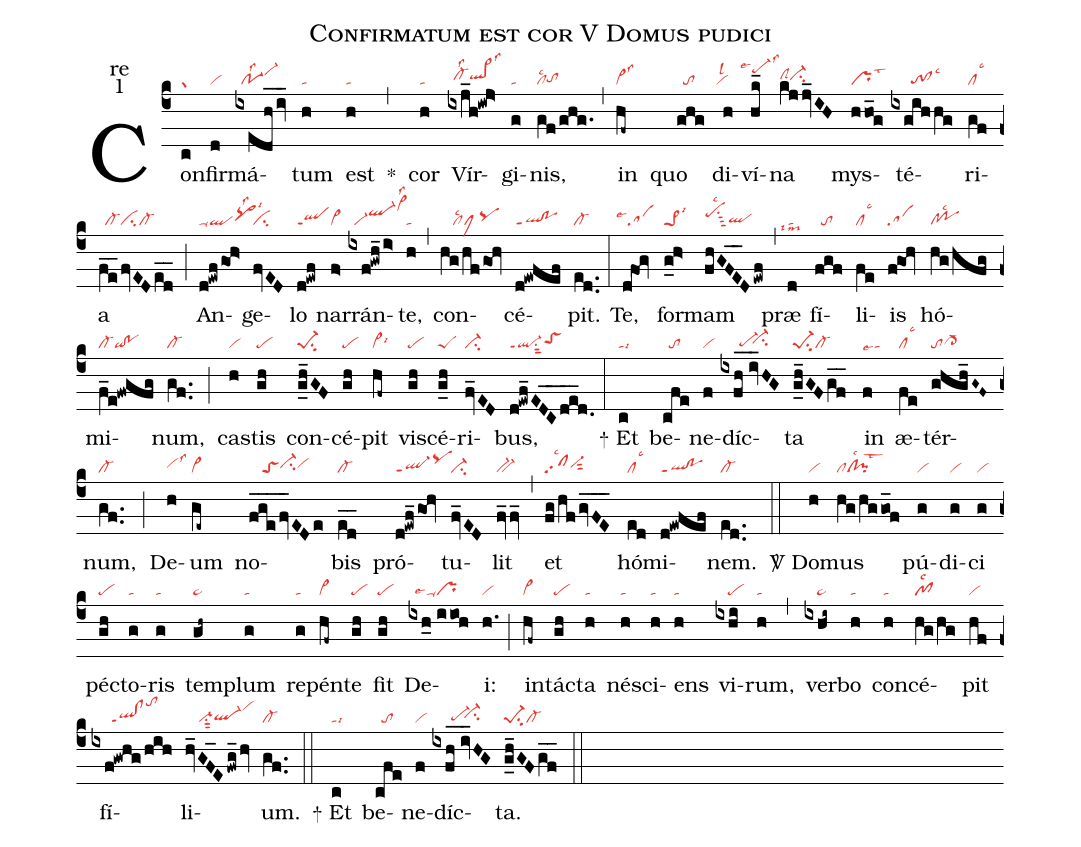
name:Confirmatum est cor V Domus pudici;
office-part:re;
mode:1;
nabc-lines:1;
%%
(c4) Con(c|gr)fir(d|vi)má(ixedh_/iv_|//po-1lss2vi-hj)tum(h|ta) est(h|ta) <sp>*</sp>(,) cor(h|ta) Vír(ixj_h!iwj>|//cl-hhlss2ql>hhlss3)gi(g|ta)nis,(gf/ghg.|cllsc2tohg) (,) in(hf~|vi>lss3) quo(ghg|//to) di(h|``vilsl2)ví(hk_|```pe-hklse4lss3)na(kjjv_IH|clShhci-hh) mys(hho_g|prlst3)té(ixgihhg|//////to!cllsc3)ri(gf|cllsc3)a(fe__/fvEDed__|//cl-cicl-) (;) An(d!ewf/goh>|qlppu1pq>hhlss2lsi3)ge(fvED|ci)lo(d!ewf|qlppt1) nar(f>|vi>)rán(ixf!gwh_/i>|//vi-ql-hjvi>hllss2)te,(h|ta) (,) con(hg/hfgoh|////cllsc2clMpqhh)cé(d!ewfef|ql!poppt1)pit.(ed..|cl-) (:) Te,(d@fog|``salse4) for(g_h>|pe>1lsi3)mam(fhGFE__D/ewf|pehisu1sut3lsc2qlhg) (,) præ(d|``talsim8) fí(fgf|//to)li(fe|cllsc3)is(f@goh|sa) hó(hg/hfg|cl!polsc2)mi(f_e!fwgfg|cl-qi!po)num,(gf..|cl-) (;) cas(h|vi)tis(gh|pe) con(g_h_GF|pe-1su2)cé(gh|pe)pit(hf~|vi>lsi6) vi(gh|pe)scé(g_h|peS)ri(fv_ED|ci-)bus,(d!ewf_EDC__de__d.|ql-ppt1su1sut2toShh) (:)
<sp>+</sp> Et(c|talsi3) be(cfe|//to)ne(f|vi)díc(ixfh_//iv_HG|//////pe-hg``ci-hh)ta(g_h_GFgf__|pe-1su2cl-) in(f|talse7) æ(fe|cllsc3)tér(ghgh_G~F~|tocl->hg)num,(gf..|cl-) (;) De(h|vihhlss3)um(ge~|vi>) no(fge___/fv_EDe|////toSci-hhvihh)bis(ed__|cl-) pró(d!ewf_/goh|ql-ppt1pqhj)tu(fv_ED|ci-)lit(fv_fv_|bv-) (,) et(fg/hf/gvFE___|clpp2lsc2vi-hhsut2) hó(ed|cllsc3)mi(d!ewfef|ql!poppt1)nem.(ed..|cl-) (::)

<sp>V/</sp> Do(h|vi)mus(hg/hggo_f|clcl!pilsc1lst3) pú(g|vi)di(g|vi)ci(g|vi) péc(gh|pe)to(g|ta)ris(g|ta) tem(gh~|ta>)plum(g|ta) re(g|ta)pén(hf~|vi>)te(gh|pe) fit(gh|pe) De(ixh_0//iioh|//ta-lse1pr)i:(h.|vi) (;) in(hf~|vi>)tác(gh|pe)ta(h|ta) né(h|ta)sci(h|ta)ens(h|ta) vi(ixhi|////pe)rum,(h|ta) (,) ver(ixhi~|////ta>)bo(h|ta) con(h|ta)cé(hg/hg|pf1lsc2)pit(hf|vi) fí(ixf!gwhg/hih|//////ql!clppt1tohm)li(hv_GF_E/fwg_/hv|////vi-su1sut2ql-hgvihk)um.(gf..|cl-) (::)

<sp>+</sp> Et(c|talsi3) be(cfe|//to)ne(f|vi)díc(ixfh_//iv_HG|//////pe-hg``ci-hh)ta.(g_h_GFgf__|pe-1su2cl-) (::)
